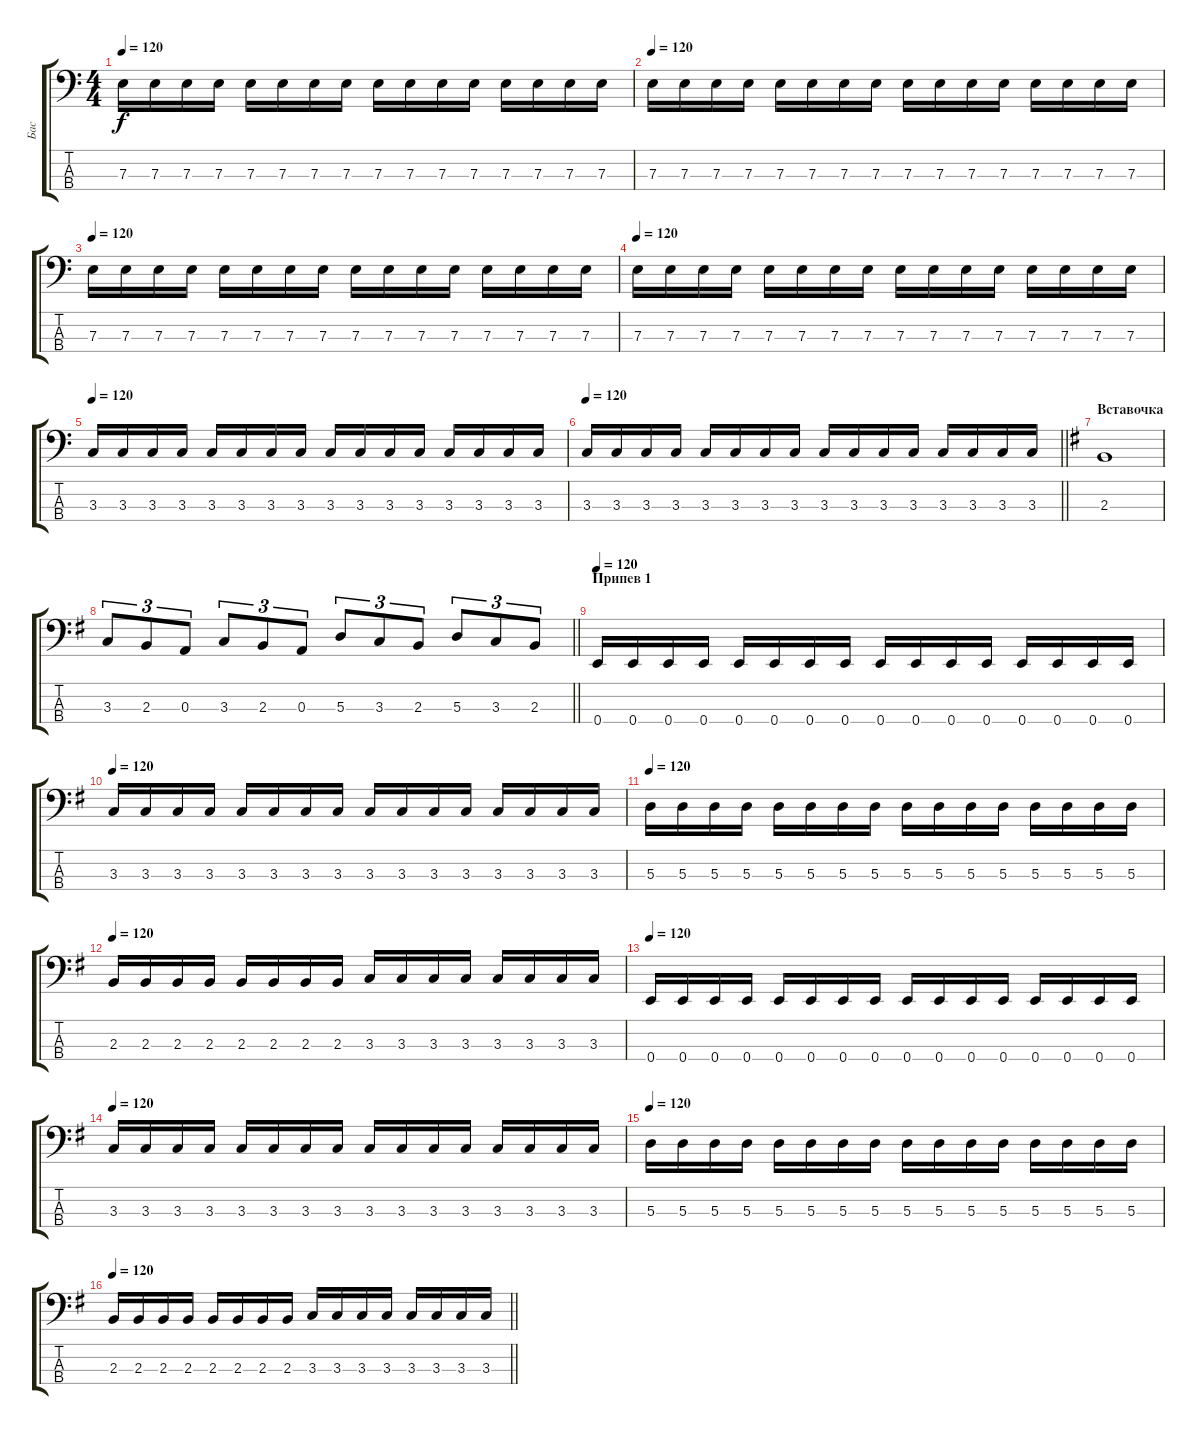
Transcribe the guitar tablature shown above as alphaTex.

\track ("Бас" "Бас") {instrument electricbasspick}
\staff {score tabs}
\tuning (G2 D2 A1 E1) {hide}
\ts (4 4)
\tempo 120
\clef f4
\ks c
7.3.16{dy f} 7.3.16 7.3.16 7.3.16 7.3.16 7.3.16 7.3.16 7.3.16 7.3.16 7.3.16 7.3.16 7.3.16 7.3.16 7.3.16 7.3.16 7.3.16 |
\tempo 120
7.3.16 7.3.16 7.3.16 7.3.16 7.3.16 7.3.16 7.3.16 7.3.16 7.3.16 7.3.16 7.3.16 7.3.16 7.3.16 7.3.16 7.3.16 7.3.16 |
\tempo 120
7.3.16 7.3.16 7.3.16 7.3.16 7.3.16 7.3.16 7.3.16 7.3.16 7.3.16 7.3.16 7.3.16 7.3.16 7.3.16 7.3.16 7.3.16 7.3.16 |
\tempo 120
7.3.16 7.3.16 7.3.16 7.3.16 7.3.16 7.3.16 7.3.16 7.3.16 7.3.16 7.3.16 7.3.16 7.3.16 7.3.16 7.3.16 7.3.16 7.3.16 |
\tempo 120
3.3.16 3.3.16 3.3.16 3.3.16 3.3.16 3.3.16 3.3.16 3.3.16 3.3.16 3.3.16 3.3.16 3.3.16 3.3.16 3.3.16 3.3.16 3.3.16 |
\tempo 120
\barLineRight lightlight
3.3.16 3.3.16 3.3.16 3.3.16 3.3.16 3.3.16 3.3.16 3.3.16 3.3.16 3.3.16 3.3.16 3.3.16 3.3.16 3.3.16 3.3.16 3.3.16 |
\section ("" "Вставочка")
\ks g
2.3.1 |
\barLineRight lightlight
3.3.8{tu (3 2)} 2.3.8{tu (3 2)} 0.3.8{tu (3 2)} 3.3.8{tu (3 2)} 2.3.8{tu (3 2)} 0.3.8{tu (3 2)} 5.3.8{tu (3 2)} 3.3.8{tu (3 2)} 2.3.8{tu (3 2)} 5.3.8{tu (3 2)} 3.3.8{tu (3 2)} 2.3.8{tu (3 2)} |
\section ("" "Припев 1")
\tempo 120
0.4.16 0.4.16 0.4.16 0.4.16 0.4.16 0.4.16 0.4.16 0.4.16 0.4.16 0.4.16 0.4.16 0.4.16 0.4.16 0.4.16 0.4.16 0.4.16 |
\tempo 120
3.3.16 3.3.16 3.3.16 3.3.16 3.3.16 3.3.16 3.3.16 3.3.16 3.3.16 3.3.16 3.3.16 3.3.16 3.3.16 3.3.16 3.3.16 3.3.16 |
\tempo 120
5.3.16 5.3.16 5.3.16 5.3.16 5.3.16 5.3.16 5.3.16 5.3.16 5.3.16 5.3.16 5.3.16 5.3.16 5.3.16 5.3.16 5.3.16 5.3.16 |
\tempo 120
2.3.16 2.3.16 2.3.16 2.3.16 2.3.16 2.3.16 2.3.16 2.3.16 3.3.16 3.3.16 3.3.16 3.3.16 3.3.16 3.3.16 3.3.16 3.3.16 |
\tempo 120
0.4.16 0.4.16 0.4.16 0.4.16 0.4.16 0.4.16 0.4.16 0.4.16 0.4.16 0.4.16 0.4.16 0.4.16 0.4.16 0.4.16 0.4.16 0.4.16 |
\tempo 120
3.3.16 3.3.16 3.3.16 3.3.16 3.3.16 3.3.16 3.3.16 3.3.16 3.3.16 3.3.16 3.3.16 3.3.16 3.3.16 3.3.16 3.3.16 3.3.16 |
\tempo 120
5.3.16 5.3.16 5.3.16 5.3.16 5.3.16 5.3.16 5.3.16 5.3.16 5.3.16 5.3.16 5.3.16 5.3.16 5.3.16 5.3.16 5.3.16 5.3.16 |
\tempo 120
\barLineRight lightlight
2.3.16 2.3.16 2.3.16 2.3.16 2.3.16 2.3.16 2.3.16 2.3.16 3.3.16 3.3.16 3.3.16 3.3.16 3.3.16 3.3.16 3.3.16 3.3.16
